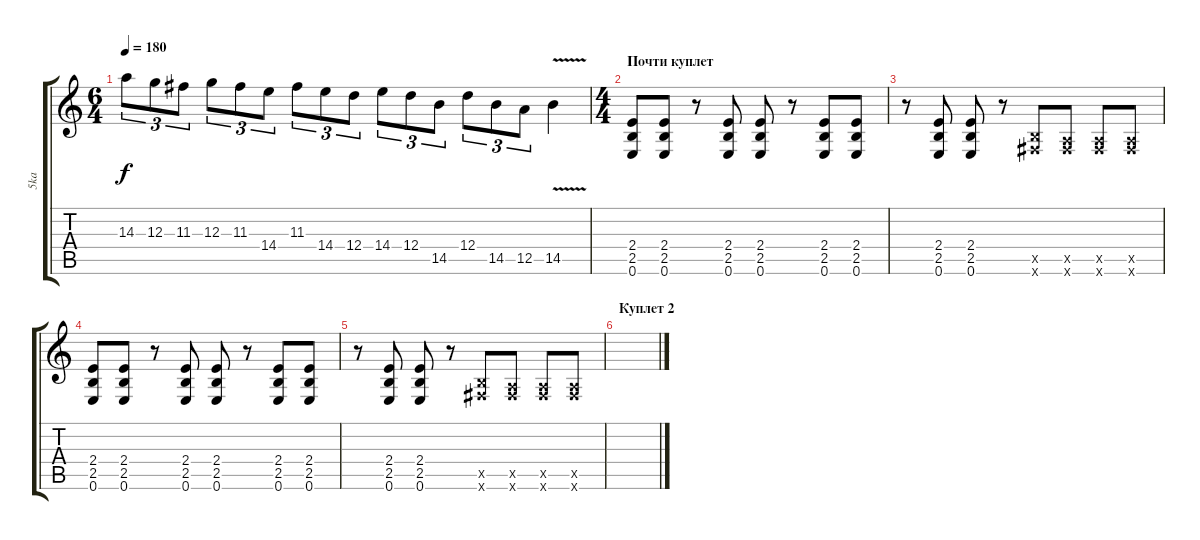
\track ("5ka" "5ka") {instrument distortionguitar}
\staff {score tabs}
\tuning (E4 B3 G3 D3 A2 E2) {hide}
\ts (6 4)
\tempo 180
\clef g2
\ks c
14.3.8{tu (3 2) dy f} 12.3.8{tu (3 2)} 11.3.8{tu (3 2)} 12.3.8{tu (3 2)} 11.3.8{tu (3 2)} 14.4.8{tu (3 2)} 11.3.8{tu (3 2)} 14.4.8{tu (3 2)} 12.4.8{tu (3 2)} 14.4.8{tu (3 2)} 12.4.8{tu (3 2)} 14.5.8{tu (3 2)} 12.4.8{tu (3 2)} 14.5.8{tu (3 2)} 12.5.8{tu (3 2)} 14.5{v}.4 |
\ts (4 4)
\section ("" "Почти куплет")
(2.4 2.5 0.6).8 (2.4 2.5 0.6).8 r.8 (2.4 2.5 0.6).8 (2.4 2.5 0.6).8 r.8 (2.4 2.5 0.6).8 (2.4 2.5 0.6).8 |
r.8 (2.4 2.5 0.6).8 (2.4 2.5 0.6).8 r.8 (2.5{x} 2.6{x}).8 (0.5{x} 2.6{x}).8 (0.5{x} 2.6{x}).8 (0.5{x} 2.6{x}).8 |
(2.4 2.5 0.6).8 (2.4 2.5 0.6).8 r.8 (2.4 2.5 0.6).8 (2.4 2.5 0.6).8 r.8 (2.4 2.5 0.6).8 (2.4 2.5 0.6).8 |
r.8 (2.4 2.5 0.6).8 (2.4 2.5 0.6).8 r.8 (2.5{x} 2.6{x}).8 (0.5{x} 2.6{x}).8 (0.5{x} 2.6{x}).8 (0.5{x} 2.6{x}).8 |
\section ("" "Куплет 2")
